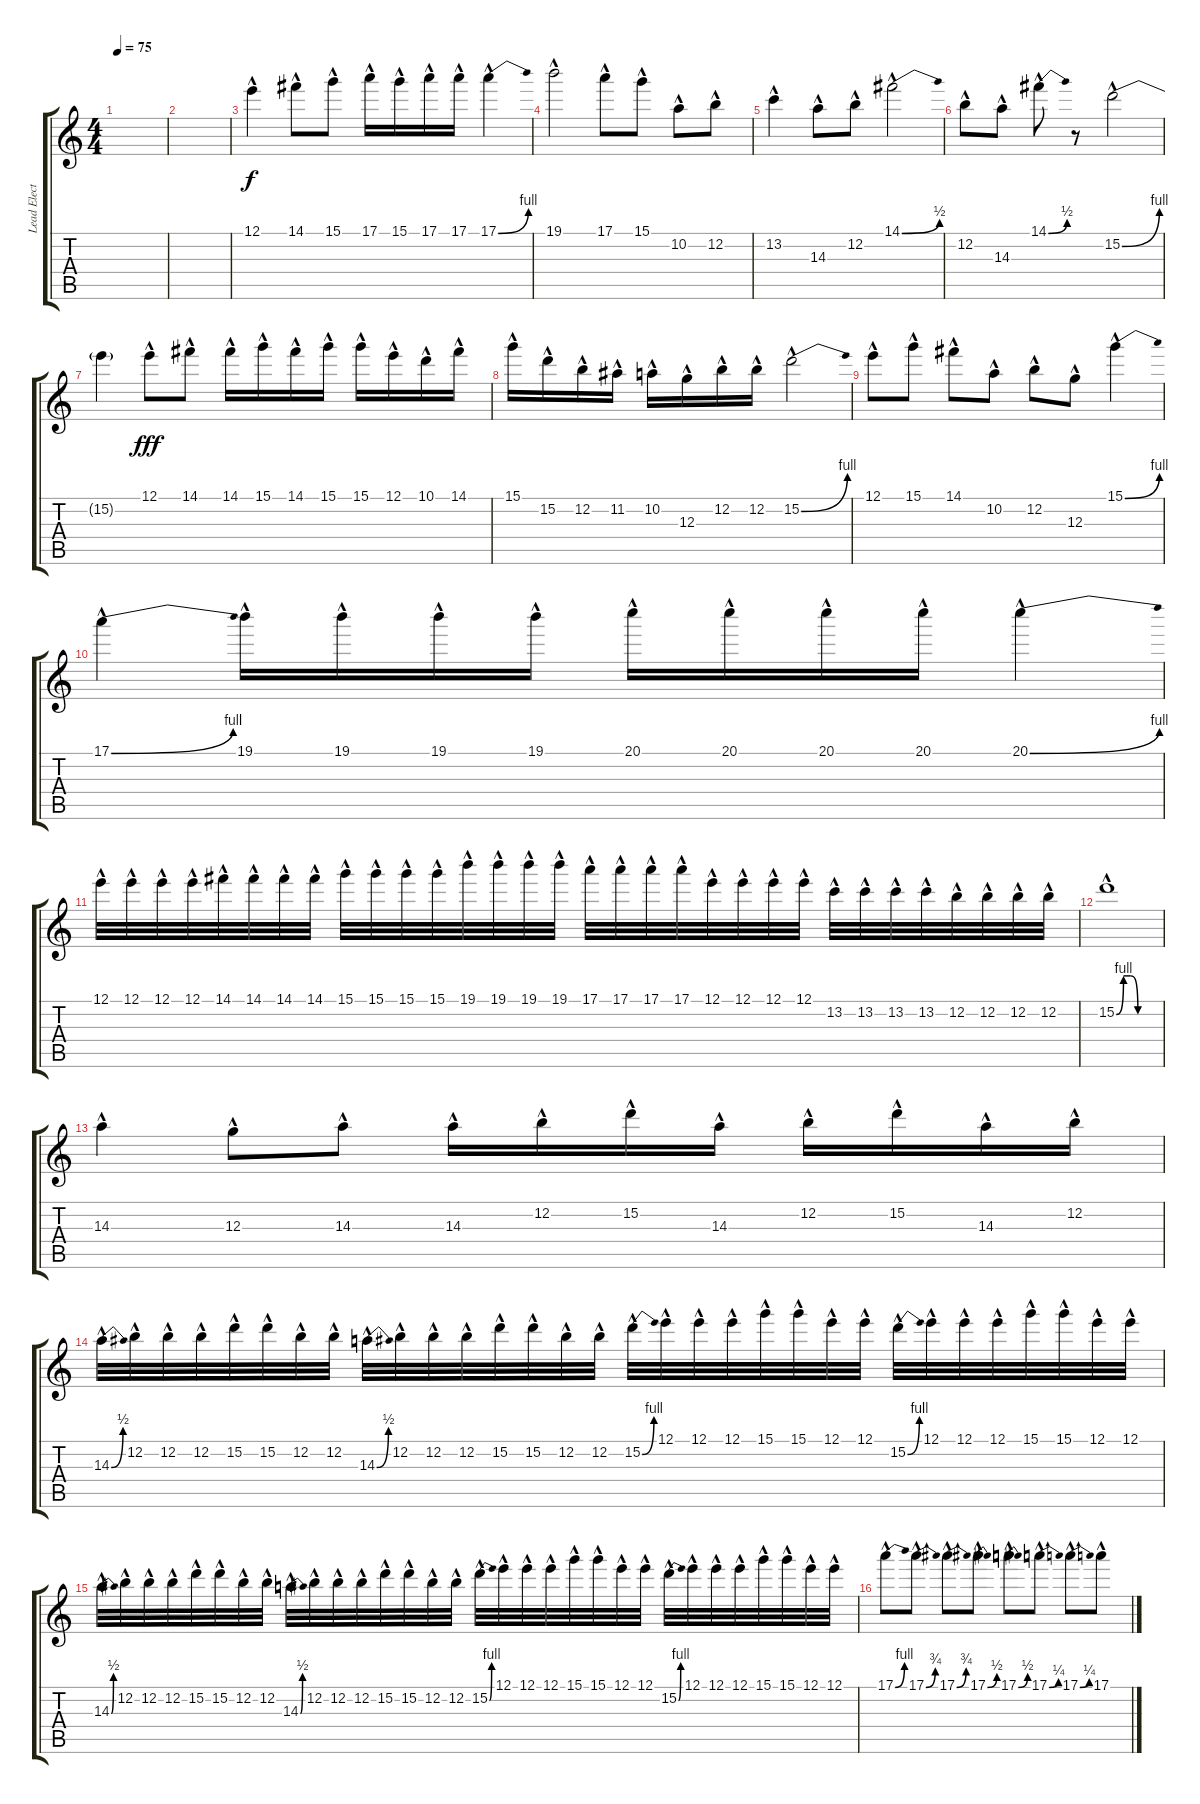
\track ("Lead Electric Guitar" "Lead Elect") {instrument distortionguitar}
\staff {score tabs}
\tuning (E4 B3 G3 D3 A2 E2) {hide}
\ts (4 4)
\tempo 75
\clef g2
\ks c
|
|
12.1{hac}.4 14.1{hac}.8 15.1{hac}.8 17.1{hac}.16 15.1{hac}.16 17.1{hac}.16 17.1{hac}.16 17.1{be (bend 0 0 60 4) hac}.4 |
19.1{hac}.2 17.1{hac}.8 15.1{hac}.8 10.2{hac}.8 12.2{hac}.8 |
13.2{hac}.4 14.3{hac}.8 12.2{hac}.8 14.1{be (bend 0 0 60 2) hac}.2 |
12.2{hac}.8 14.3{hac}.8 14.1{be (bend 0 0 60 2) hac}.8 r.8 15.2{be (bend 0 0 60 4) hac}.2 |
15.2{t}.4{dy f} 12.1{hac}.8{dy fff} 14.1{hac}.8 14.1{hac}.16 15.1{hac}.16 14.1{hac}.16 15.1{hac}.16 15.1{hac}.16 12.1{hac}.16 10.1{hac}.16 14.1{hac}.16 |
15.1{hac}.16 15.2{hac}.16 12.2{hac}.16 11.2{hac}.16 10.2{hac}.16 12.3{hac}.16 12.2{hac}.16 12.2{hac}.16 15.2{be (bend 0 0 60 4) hac}.2 |
12.1{hac}.8 15.1{hac}.8 14.1{hac}.8 10.2{hac}.8 12.2{hac}.8 12.3{hac}.8 15.1{be (bend 0 0 60 4) hac}.4 |
17.1{be (bend 0 0 60 4) hac}.4 19.1{hac}.16 19.1{hac}.16 19.1{hac}.16 19.1{hac}.16 20.1{hac}.16 20.1{hac}.16 20.1{hac}.16 20.1{hac}.16 20.1{be (bend 0 0 60 4) hac}.4 |
12.1{hac}.32 12.1{hac}.32 12.1{hac}.32 12.1{hac}.32 14.1{hac}.32 14.1{hac}.32 14.1{hac}.32 14.1{hac}.32 15.1{hac}.32 15.1{hac}.32 15.1{hac}.32 15.1{hac}.32 19.1{hac}.32 19.1{hac}.32 19.1{hac}.32 19.1{hac}.32 17.1{hac}.32 17.1{hac}.32 17.1{hac}.32 17.1{hac}.32 12.1{hac}.32 12.1{hac}.32 12.1{hac}.32 12.1{hac}.32 13.2{hac}.32 13.2{hac}.32 13.2{hac}.32 13.2{hac}.32 12.2{hac}.32 12.2{hac}.32 12.2{hac}.32 12.2{hac}.32 |
15.2{be (custom 0 0 10 4 20 4 30 0 60 0) hac}.1 |
14.3{hac}.4 12.3{hac}.8 14.3{hac}.8 14.3{hac}.16 12.2{hac}.16 15.2{hac}.16 14.3{hac}.16 12.2{hac}.16 15.2{hac}.16 14.3{hac}.16 12.2{hac}.16 |
14.3{be (bend 0 0 60 2) hac}.32 12.2{hac}.32 12.2{hac}.32 12.2{hac}.32 15.2{hac}.32 15.2{hac}.32 12.2{hac}.32 12.2{hac}.32 14.3{be (bend 0 0 60 2) hac}.32 12.2{hac}.32 12.2{hac}.32 12.2{hac}.32 15.2{hac}.32 15.2{hac}.32 12.2{hac}.32 12.2{hac}.32 15.2{be (bend 0 0 60 4) hac}.32 12.1{hac}.32 12.1{hac}.32 12.1{hac}.32 15.1{hac}.32 15.1{hac}.32 12.1{hac}.32 12.1{hac}.32 15.2{be (bend 0 0 60 4) hac}.32 12.1{hac}.32 12.1{hac}.32 12.1{hac}.32 15.1{hac}.32 15.1{hac}.32 12.1{hac}.32 12.1{hac}.32 |
14.3{be (bend 0 0 60 2) hac}.32 12.2{hac}.32 12.2{hac}.32 12.2{hac}.32 15.2{hac}.32 15.2{hac}.32 12.2{hac}.32 12.2{hac}.32 14.3{be (bend 0 0 60 2) hac}.32 12.2{hac}.32 12.2{hac}.32 12.2{hac}.32 15.2{hac}.32 15.2{hac}.32 12.2{hac}.32 12.2{hac}.32 15.2{be (bend 0 0 60 4) hac}.32 12.1{hac}.32 12.1{hac}.32 12.1{hac}.32 15.1{hac}.32 15.1{hac}.32 12.1{hac}.32 12.1{hac}.32 15.2{be (bend 0 0 60 4) hac}.32 12.1{hac}.32 12.1{hac}.32 12.1{hac}.32 15.1{hac}.32 15.1{hac}.32 12.1{hac}.32 12.1{hac}.32 |
17.1{be (bend 0 0 60 4) hac}.8 17.1{be (bend 0 0 60 3) hac}.8 17.1{be (bend 0 0 60 3) hac}.8 17.1{be (bend 0 0 60 2) hac}.8 17.1{be (bend 0 0 60 2) hac}.8 17.1{be (bend 0 0 60 1) hac}.8 17.1{be (bend 0 0 60 1) hac}.8 17.1{hac}.8
